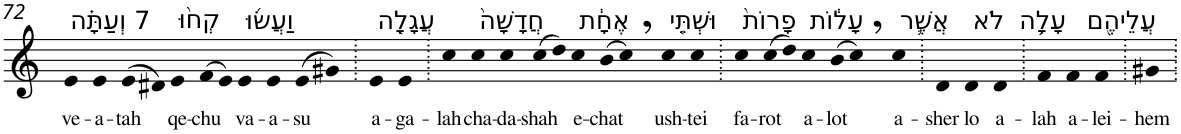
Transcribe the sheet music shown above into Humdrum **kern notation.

**kern	**text
*part1	*part1
*staff1	*staff1
*I"Piano	*
*I'Pno	*
!!LO:PB:g=z
*clefG2	*
*k[]	*
=72	=72
!LO:TX:a:t=7 וְעַתָּ֗ה	!
!	!LO:LY:b
4e	ve-
!	!LO:LY:b
4e	-a-
!	!LO:LY:b
(>8e	-tah
8d#X)	.
!LO:TX:a:t=קְח֨וּ	!
!	!LO:LY:b
4e	qe-
!	!LO:LY:b
(>8f	-chu
8e)	.
!LO:TX:a:t=וַעֲשׂ֜וּ	!
!	!LO:LY:b
4e	va-
!	!LO:LY:b
4e	-a-
!	!LO:LY:b
(>8e	-su
8g#X)	.
=73.	=73.
!LO:TX:a:t=עֲגָלָ֤ה	!
!	!LO:LY:b
4e	a-
!	!LO:LY:b
4e	-ga-
=74.	=74.
!	!LO:LY:b
4cc	-lah
!LO:TX:a:t=חֲדָשָׁה֙	!
!	!LO:LY:b
4cc	cha-
!	!LO:LY:b
4cc	-da-
!	!LO:LY:b
(>8cc	-shah
8dd)	.
!LO:TX:a:t=אֶחָ֔ת	!
!	!LO:LY:b
4cc	e-
!	!LO:LY:b
(>8b	-chat
8cc,)	.
!LO:TX:a:t=וּשְׁתֵּ֤י	!
!	!LO:LY:b
4cc	ush-
!	!LO:LY:b
4cc	-tei
=75.	=75.
!LO:TX:a:t=פָרוֹת֙	!
!	!LO:LY:b
4cc	fa-
!	!LO:LY:b
(>8cc	-rot
8dd)	.
!LO:TX:a:t=עָל֔וֹת	!
!	!LO:LY:b
4cc	a-
!	!LO:LY:b
(>8b	-lot
8cc,)	.
!LO:TX:a:t=אֲשֶׁ֛ר	!
!	!LO:LY:b
4cc	a-
=76.	=76.
!	!LO:LY:b
4d	-sher
!LO:TX:a:t=לֹא	!
!	!LO:LY:b
4d	lo
!LO:TX:a:t=עָלָ֥ה	!
!	!LO:LY:b
4d	a-
=77.	=77.
!	!LO:LY:b
4f	-lah
!LO:TX:a:t=עֲלֵיהֶ֖ם	!
!	!LO:LY:b
4f	a-
!	!LO:LY:b
4f	-lei-
=78.	=78.
!	!LO:LY:b
4g#X	-hem
=.	=.
*-	*-
